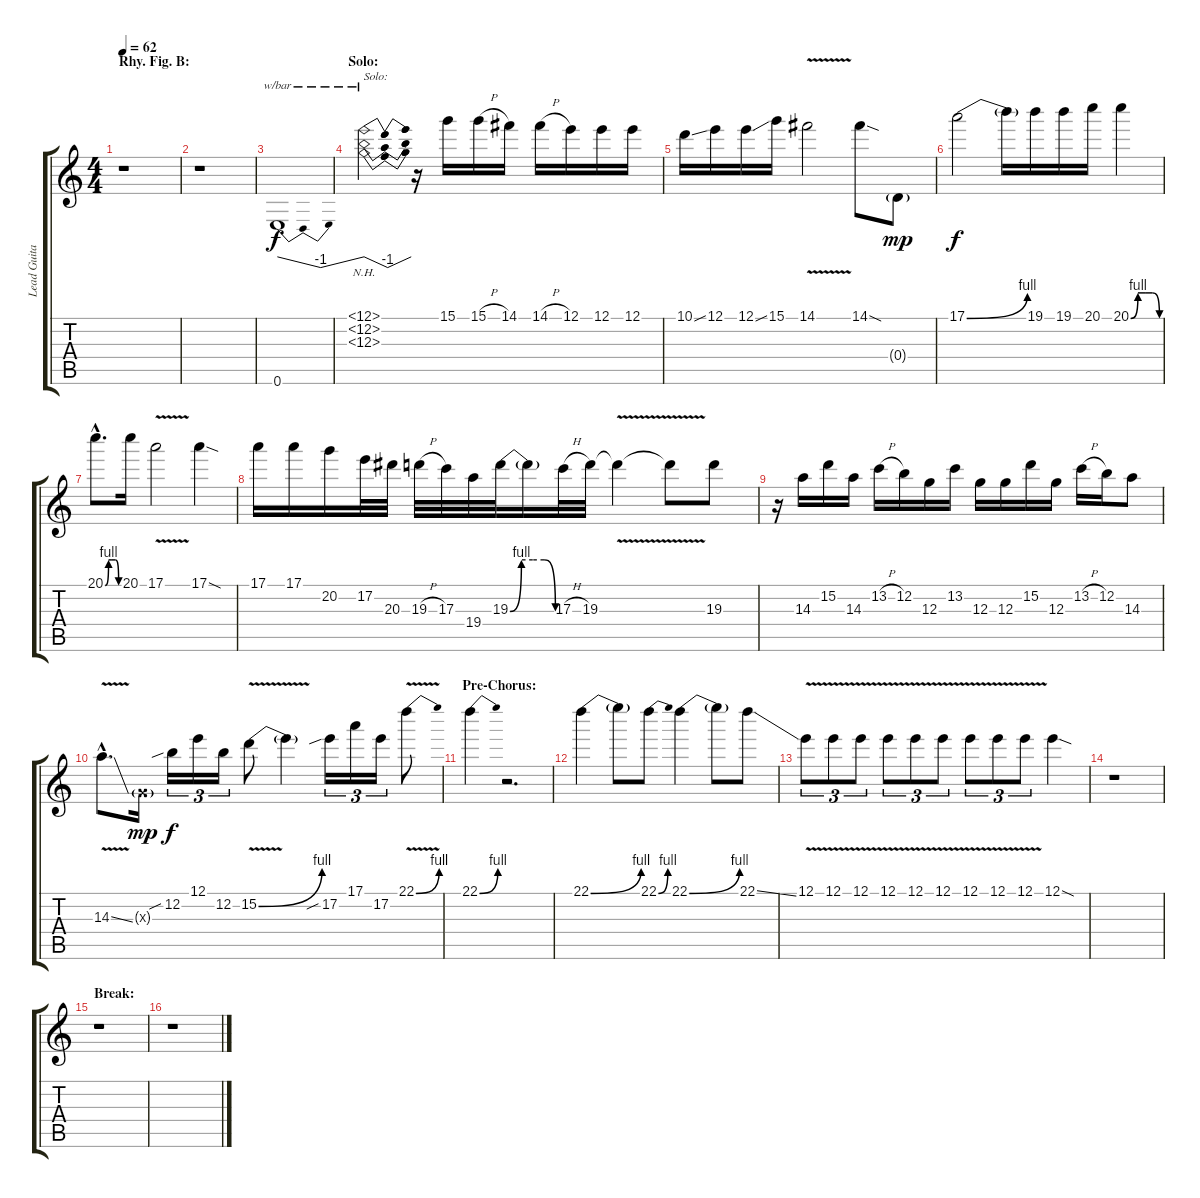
\track ("Lead Guitar 1" "Lead Guita") {instrument distortionguitar}
\staff {score tabs}
\tuning (E4 B3 G3 D3 A2 E2) {hide}
\ts (4 4)
\section ("" "Rhy. Fig. B:")
\tempo 62
\clef g2
\ks c
r.1{dy f} |
r.1 |
0.6.1{tbe (dip default 0 0 30 -4 60 0)} |
\section ("" "Solo:")
(12.1{nh} 12.2{nh} 12.3{nh}).2{tbe (dip default 0 0 30 -4 60 0) txt "Solo:"} r.16 15.1.16 15.1{h}.16 14.1.16 14.1{h}.16 12.1.16 12.1.16 12.1.16 |
10.1{ss}.16 12.1.16 12.1{ss}.16 15.1.16 14.1{v}.2 14.1{sod}.8 0.4{g}.8{dy mp} |
17.1{be (bend 0 0 60 4)}.2{dy f} 17.1{t}.16 19.1.16 19.1.16 20.1.16 20.1{be (custom 0 0 15 4 30 4 45 4 60 0)}.4 |
20.1{be (custom 0 0 15 4 30 4 45 4 60 0) hac}.8{d} 20.1.16 17.1{v}.2 17.1{sod}.4 |
17.1.16 17.1.16 20.2.16 17.2.32 20.3.32 19.3{h}.32 17.3.32 19.4.32 19.3{be (custom 0 0 15 4 30 4 45 4 60 0)}.32 19.3{t}.16 17.3{h}.32 19.3.32 19.3{v t}.4 19.3{t}.8 19.3.8 |
r.16 14.3.16 15.2.16 14.3.16 13.2{h}.16 12.2.16 12.3.16 13.2.16 12.3.16 12.3.16 15.2.16 12.3.16 13.2{h}.16 12.2.16 14.3.8 |
14.3{v ss hac}.8{d} 0.3{g x}.16{dy mp} 12.2{sib}.16{tu (3 2) dy f} 12.1.16{tu (3 2)} 12.2.16{tu (3 2)} 15.2{be (bend 0 0 60 4) v}.8 15.2{t}.4 17.2{sib}.16{tu (3 2)} 17.1.16{tu (3 2)} 17.2.16{tu (3 2)} 22.1{be (bend 0 0 60 4) v}.8 |
\section ("" "Pre-Chorus:")
22.1{be (bend 0 0 60 4)}.4 r.2{d} |
22.1{be (bend 0 0 60 4)}.4 22.1{t}.8 22.1{be (bend 0 0 60 4)}.8 22.1{be (bend 0 0 60 4)}.4 22.1{t}.8 22.1{ss}.8 |
12.1{v}.8{tu (3 2)} 12.1{v}.8{tu (3 2)} 12.1{v}.8{tu (3 2)} 12.1{v}.8{tu (3 2)} 12.1{v}.8{tu (3 2)} 12.1{v}.8{tu (3 2)} 12.1{v}.8{tu (3 2)} 12.1{v}.8{tu (3 2)} 12.1{v}.8{tu (3 2)} 12.1{sod}.4 |
r.1 |
\section ("" "Break:")
r.1 |
r.1
